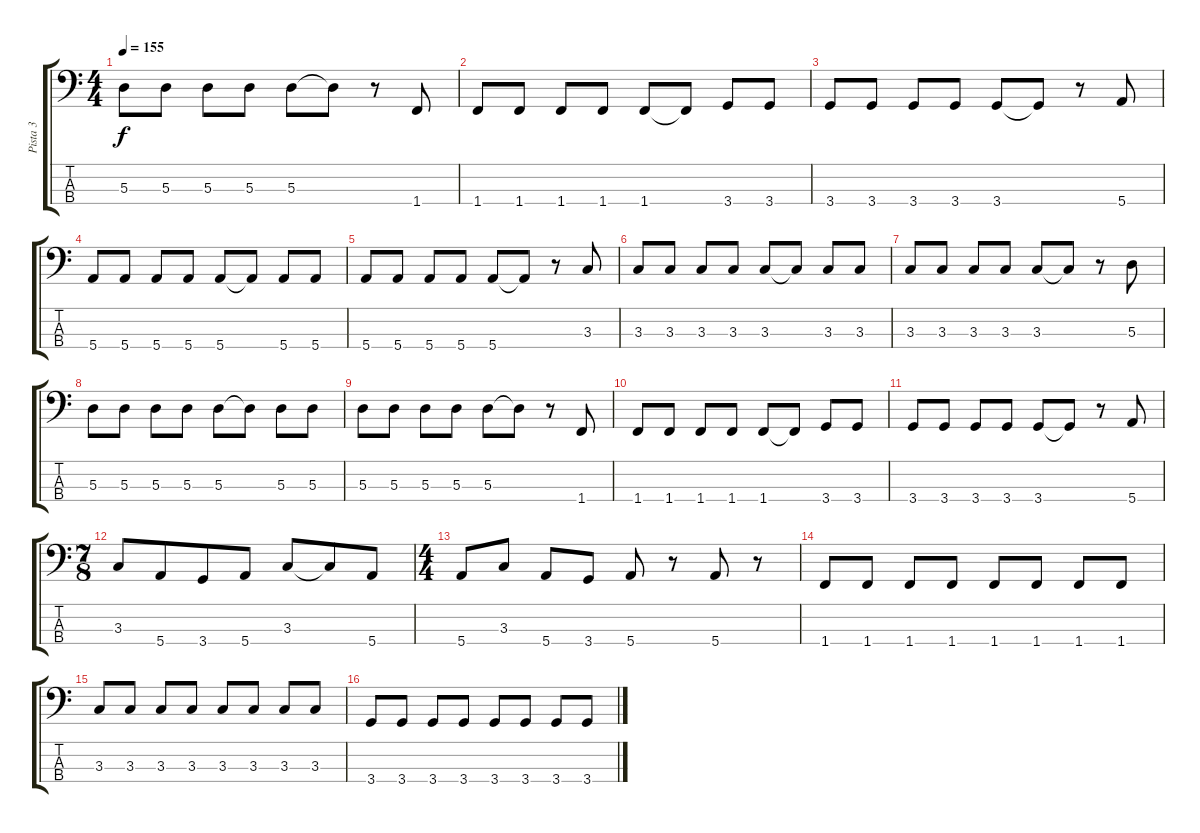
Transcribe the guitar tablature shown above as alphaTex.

\track ("Pista 3" "Pista 3") {instrument electricbassfinger}
\staff {score tabs}
\tuning (G2 D2 A1 E1) {hide}
\ts (4 4)
\tempo 155
\clef f4
\ks c
5.3.8{dy f} 5.3.8 5.3.8 5.3.8 5.3.8 5.3{t}.8 r.8 1.4.8 |
1.4.8 1.4.8 1.4.8 1.4.8 1.4.8 1.4{t}.8 3.4.8 3.4.8 |
3.4.8 3.4.8 3.4.8 3.4.8 3.4.8 3.4{t}.8 r.8 5.4.8 |
5.4.8 5.4.8 5.4.8 5.4.8 5.4.8 5.4{t}.8 5.4.8 5.4.8 |
5.4.8 5.4.8 5.4.8 5.4.8 5.4.8 5.4{t}.8 r.8 3.3.8 |
3.3.8 3.3.8 3.3.8 3.3.8 3.3.8 3.3{t}.8 3.3.8 3.3.8 |
3.3.8 3.3.8 3.3.8 3.3.8 3.3.8 3.3{t}.8 r.8 5.3.8 |
5.3.8 5.3.8 5.3.8 5.3.8 5.3.8 5.3{t}.8 5.3.8 5.3.8 |
5.3.8 5.3.8 5.3.8 5.3.8 5.3.8 5.3{t}.8 r.8 1.4.8 |
1.4.8 1.4.8 1.4.8 1.4.8 1.4.8 1.4{t}.8 3.4.8 3.4.8 |
3.4.8 3.4.8 3.4.8 3.4.8 3.4.8 3.4{t}.8 r.8 5.4.8 |
\ts (7 8)
3.3.8 5.4.8 3.4.8 5.4.8 3.3.8 3.3{t}.8 5.4.8 |
\ts (4 4)
5.4.8 3.3.8 5.4.8 3.4.8 5.4.8 r.8 5.4.8 r.8 |
1.4.8 1.4.8 1.4.8 1.4.8 1.4.8 1.4.8 1.4.8 1.4.8 |
3.3.8 3.3.8 3.3.8 3.3.8 3.3.8 3.3.8 3.3.8 3.3.8 |
3.4.8 3.4.8 3.4.8 3.4.8 3.4.8 3.4.8 3.4.8 3.4.8
